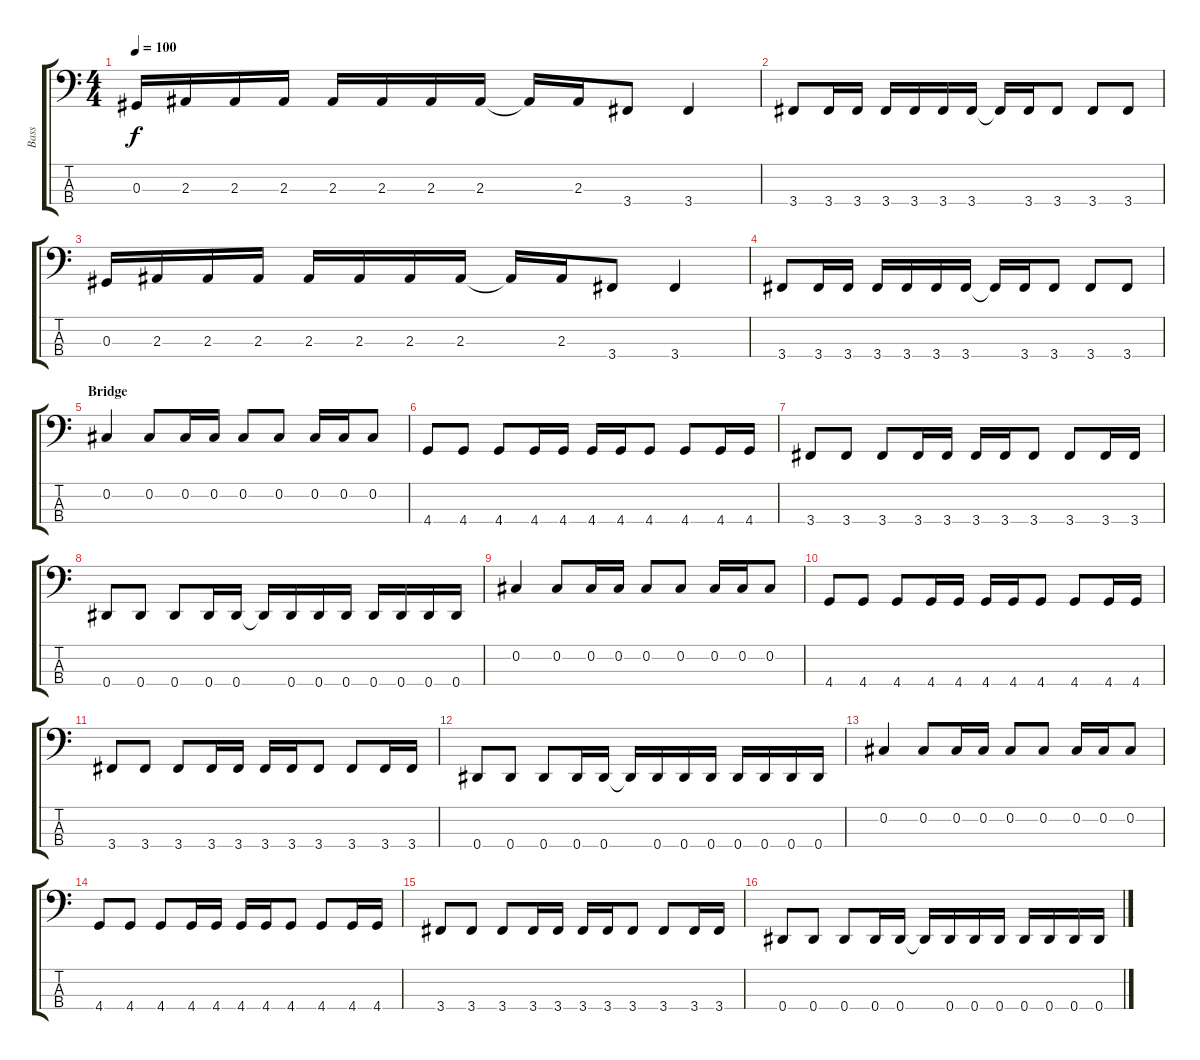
\track ("Bass" "Bass") {instrument electricbasspick}
\staff {score tabs}
\tuning (Gb2 Db2 Ab1 Eb1) {hide}
\ts (4 4)
\tempo 100
\clef f4
\ks c
0.3.16{dy f} 2.3.16 2.3.16 2.3.16 2.3.16 2.3.16 2.3.16 2.3.16 2.3{t}.16 2.3.16 3.4.8 3.4.4 |
3.4.8 3.4.16 3.4.16 3.4.16 3.4.16 3.4.16 3.4.16 3.4{t}.16 3.4.16 3.4.8 3.4.8 3.4.8 |
0.3.16 2.3.16 2.3.16 2.3.16 2.3.16 2.3.16 2.3.16 2.3.16 2.3{t}.16 2.3.16 3.4.8 3.4.4 |
3.4.8 3.4.16 3.4.16 3.4.16 3.4.16 3.4.16 3.4.16 3.4{t}.16 3.4.16 3.4.8 3.4.8 3.4.8 |
\section ("" "Bridge")
0.2.4 0.2.8 0.2.16 0.2.16 0.2.8 0.2.8 0.2.16 0.2.16 0.2.8 |
4.4.8 4.4.8 4.4.8 4.4.16 4.4.16 4.4.16 4.4.16 4.4.8 4.4.8 4.4.16 4.4.16 |
3.4.8 3.4.8 3.4.8 3.4.16 3.4.16 3.4.16 3.4.16 3.4.8 3.4.8 3.4.16 3.4.16 |
0.4.8 0.4.8 0.4.8 0.4.16 0.4.16 0.4{t}.16 0.4.16 0.4.16 0.4.16 0.4.16 0.4.16 0.4.16 0.4.16 |
0.2.4 0.2.8 0.2.16 0.2.16 0.2.8 0.2.8 0.2.16 0.2.16 0.2.8 |
4.4.8 4.4.8 4.4.8 4.4.16 4.4.16 4.4.16 4.4.16 4.4.8 4.4.8 4.4.16 4.4.16 |
3.4.8 3.4.8 3.4.8 3.4.16 3.4.16 3.4.16 3.4.16 3.4.8 3.4.8 3.4.16 3.4.16 |
0.4.8 0.4.8 0.4.8 0.4.16 0.4.16 0.4{t}.16 0.4.16 0.4.16 0.4.16 0.4.16 0.4.16 0.4.16 0.4.16 |
0.2.4 0.2.8 0.2.16 0.2.16 0.2.8 0.2.8 0.2.16 0.2.16 0.2.8 |
4.4.8 4.4.8 4.4.8 4.4.16 4.4.16 4.4.16 4.4.16 4.4.8 4.4.8 4.4.16 4.4.16 |
3.4.8 3.4.8 3.4.8 3.4.16 3.4.16 3.4.16 3.4.16 3.4.8 3.4.8 3.4.16 3.4.16 |
0.4.8 0.4.8 0.4.8 0.4.16 0.4.16 0.4{t}.16 0.4.16 0.4.16 0.4.16 0.4.16 0.4.16 0.4.16 0.4.16
